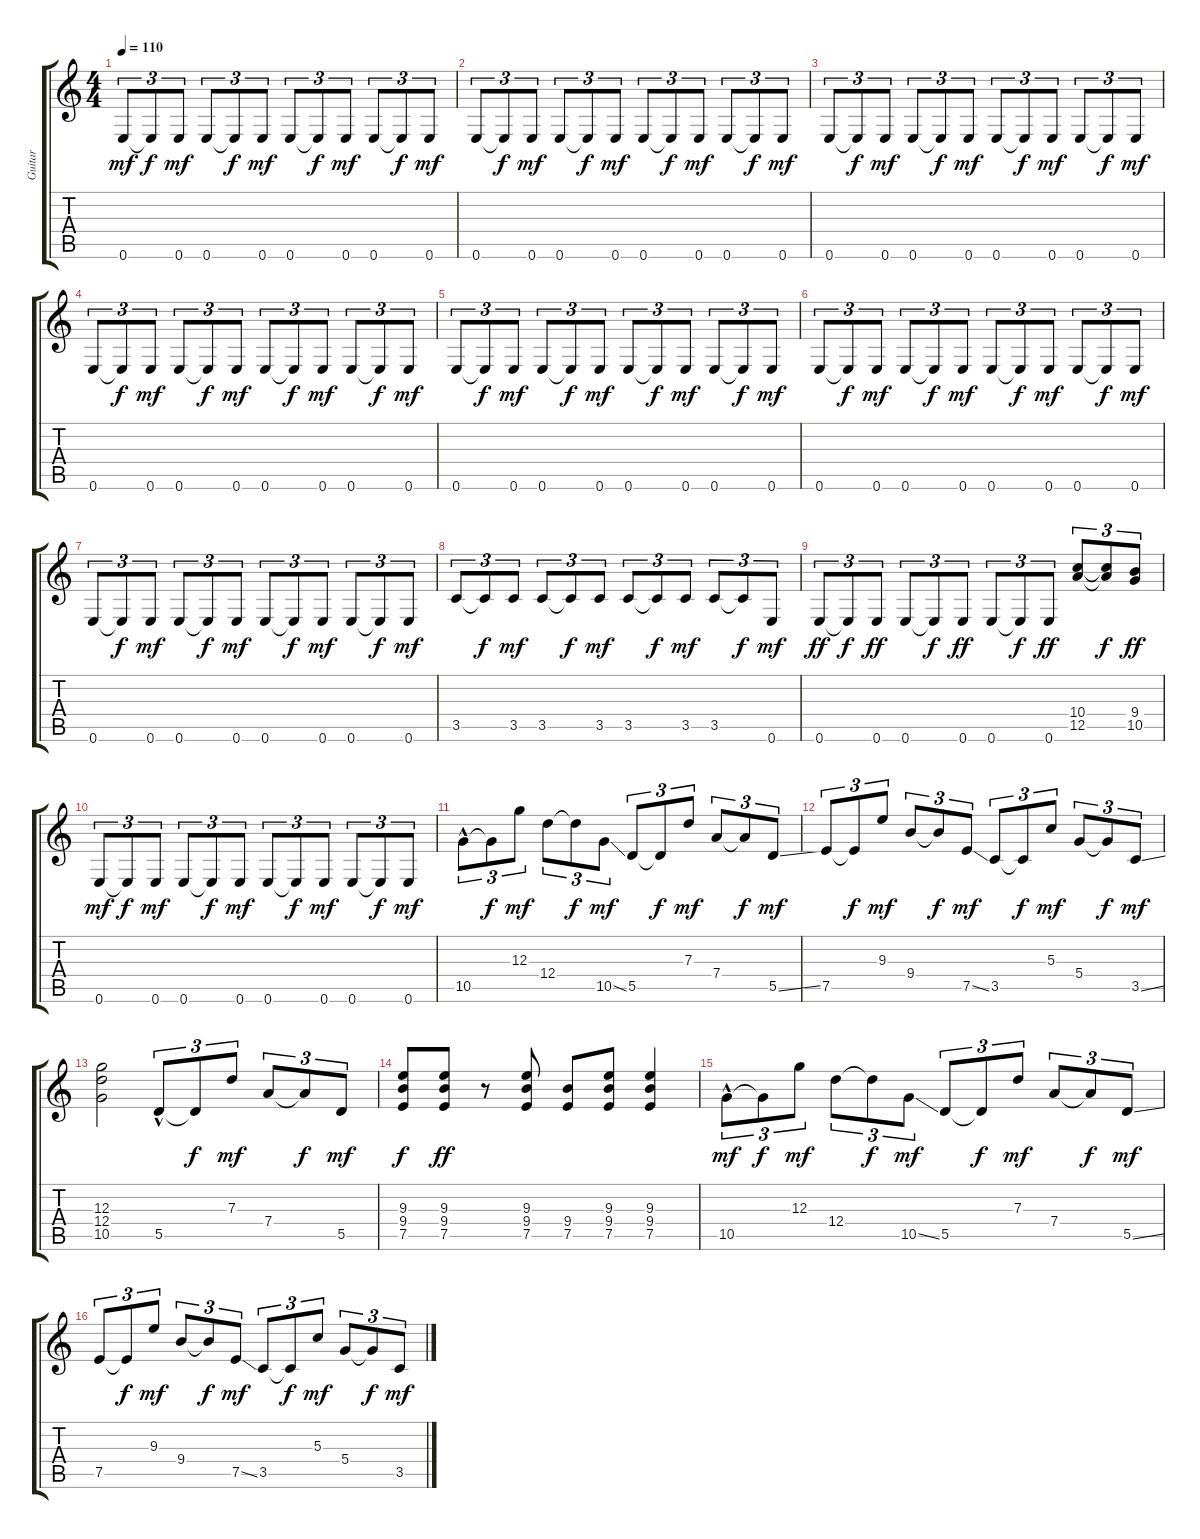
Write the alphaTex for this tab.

\track ("Guitar" "Guitar") {instrument distortionguitar}
\staff {score tabs}
\tuning (E4 B3 G3 D3 A2 E2) {hide}
\ts (4 4)
\tempo 110
\clef g2
\ks c
0.6.8{tu (3 2) dy mf} 0.6{t}.8{tu (3 2) dy f} 0.6.8{tu (3 2) dy mf} 0.6.8{tu (3 2)} 0.6{t}.8{tu (3 2) dy f} 0.6.8{tu (3 2) dy mf} 0.6.8{tu (3 2)} 0.6{t}.8{tu (3 2) dy f} 0.6.8{tu (3 2) dy mf} 0.6.8{tu (3 2)} 0.6{t}.8{tu (3 2) dy f} 0.6.8{tu (3 2) dy mf} |
0.6.8{tu (3 2)} 0.6{t}.8{tu (3 2) dy f} 0.6.8{tu (3 2) dy mf} 0.6.8{tu (3 2)} 0.6{t}.8{tu (3 2) dy f} 0.6.8{tu (3 2) dy mf} 0.6.8{tu (3 2)} 0.6{t}.8{tu (3 2) dy f} 0.6.8{tu (3 2) dy mf} 0.6.8{tu (3 2)} 0.6{t}.8{tu (3 2) dy f} 0.6.8{tu (3 2) dy mf} |
0.6.8{tu (3 2)} 0.6{t}.8{tu (3 2) dy f} 0.6.8{tu (3 2) dy mf} 0.6.8{tu (3 2)} 0.6{t}.8{tu (3 2) dy f} 0.6.8{tu (3 2) dy mf} 0.6.8{tu (3 2)} 0.6{t}.8{tu (3 2) dy f} 0.6.8{tu (3 2) dy mf} 0.6.8{tu (3 2)} 0.6{t}.8{tu (3 2) dy f} 0.6.8{tu (3 2) dy mf} |
0.6.8{tu (3 2)} 0.6{t}.8{tu (3 2) dy f} 0.6.8{tu (3 2) dy mf} 0.6.8{tu (3 2)} 0.6{t}.8{tu (3 2) dy f} 0.6.8{tu (3 2) dy mf} 0.6.8{tu (3 2)} 0.6{t}.8{tu (3 2) dy f} 0.6.8{tu (3 2) dy mf} 0.6.8{tu (3 2)} 0.6{t}.8{tu (3 2) dy f} 0.6.8{tu (3 2) dy mf} |
0.6.8{tu (3 2)} 0.6{t}.8{tu (3 2) dy f} 0.6.8{tu (3 2) dy mf} 0.6.8{tu (3 2)} 0.6{t}.8{tu (3 2) dy f} 0.6.8{tu (3 2) dy mf} 0.6.8{tu (3 2)} 0.6{t}.8{tu (3 2) dy f} 0.6.8{tu (3 2) dy mf} 0.6.8{tu (3 2)} 0.6{t}.8{tu (3 2) dy f} 0.6.8{tu (3 2) dy mf} |
0.6.8{tu (3 2)} 0.6{t}.8{tu (3 2) dy f} 0.6.8{tu (3 2) dy mf} 0.6.8{tu (3 2)} 0.6{t}.8{tu (3 2) dy f} 0.6.8{tu (3 2) dy mf} 0.6.8{tu (3 2)} 0.6{t}.8{tu (3 2) dy f} 0.6.8{tu (3 2) dy mf} 0.6.8{tu (3 2)} 0.6{t}.8{tu (3 2) dy f} 0.6.8{tu (3 2) dy mf} |
0.6.8{tu (3 2)} 0.6{t}.8{tu (3 2) dy f} 0.6.8{tu (3 2) dy mf} 0.6.8{tu (3 2)} 0.6{t}.8{tu (3 2) dy f} 0.6.8{tu (3 2) dy mf} 0.6.8{tu (3 2)} 0.6{t}.8{tu (3 2) dy f} 0.6.8{tu (3 2) dy mf} 0.6.8{tu (3 2)} 0.6{t}.8{tu (3 2) dy f} 0.6.8{tu (3 2) dy mf} |
3.5.8{tu (3 2)} 3.5{t}.8{tu (3 2) dy f} 3.5.8{tu (3 2) dy mf} 3.5.8{tu (3 2)} 3.5{t}.8{tu (3 2) dy f} 3.5.8{tu (3 2) dy mf} 3.5.8{tu (3 2)} 3.5{t}.8{tu (3 2) dy f} 3.5.8{tu (3 2) dy mf} 3.5.8{tu (3 2)} 3.5{t}.8{tu (3 2) dy f} 0.6.8{tu (3 2) dy mf} |
0.6.8{tu (3 2) dy ff} 0.6{t}.8{tu (3 2) dy f} 0.6.8{tu (3 2) dy ff} 0.6.8{tu (3 2)} 0.6{t}.8{tu (3 2) dy f} 0.6.8{tu (3 2) dy ff} 0.6.8{tu (3 2)} 0.6{t}.8{tu (3 2) dy f} 0.6.8{tu (3 2) dy ff} (10.4 12.5).8{tu (3 2)} (10.4{t} 12.5{t}).8{tu (3 2) dy f} (9.4 10.5).8{tu (3 2) dy ff} |
0.6.8{tu (3 2) dy mf} 0.6{t}.8{tu (3 2) dy f} 0.6.8{tu (3 2) dy mf} 0.6.8{tu (3 2)} 0.6{t}.8{tu (3 2) dy f} 0.6.8{tu (3 2) dy mf} 0.6.8{tu (3 2)} 0.6{t}.8{tu (3 2) dy f} 0.6.8{tu (3 2) dy mf} 0.6.8{tu (3 2)} 0.6{t}.8{tu (3 2) dy f} 0.6.8{tu (3 2) dy mf} |
10.5{hac}.8{tu (3 2)} 10.5{t}.8{tu (3 2) dy f} 12.3.8{tu (3 2) dy mf} 12.4.8{tu (3 2)} 12.4{t}.8{tu (3 2) dy f} 10.5{ss}.8{tu (3 2) dy mf} 5.5.8{tu (3 2)} 5.5{t}.8{tu (3 2) dy f} 7.3.8{tu (3 2) dy mf} 7.4.8{tu (3 2)} 7.4{t}.8{tu (3 2) dy f} 5.5{ss}.8{tu (3 2) dy mf} |
7.5.8{tu (3 2)} 7.5{t}.8{tu (3 2) dy f} 9.3.8{tu (3 2) dy mf} 9.4.8{tu (3 2)} 9.4{t}.8{tu (3 2) dy f} 7.5{ss}.8{tu (3 2) dy mf} 3.5.8{tu (3 2)} 3.5{t}.8{tu (3 2) dy f} 5.3.8{tu (3 2) dy mf} 5.4.8{tu (3 2)} 5.4{t}.8{tu (3 2) dy f} 3.5{ss}.8{tu (3 2) dy mf} |
(12.3 12.4 10.5).2 5.5{hac}.8{tu (3 2)} 5.5{t}.8{tu (3 2) dy f} 7.3.8{tu (3 2) dy mf} 7.4.8{tu (3 2)} 7.4{t}.8{tu (3 2) dy f} 5.5.8{tu (3 2) dy mf} |
(9.3 9.4 7.5).8{dy f} (9.3 9.4 7.5).8{dy ff} r.8 (9.3 9.4 7.5).8 (9.4 7.5).8 (9.3 9.4 7.5).8 (9.3 9.4 7.5).4 |
10.5{hac}.8{tu (3 2) dy mf} 10.5{t}.8{tu (3 2) dy f} 12.3.8{tu (3 2) dy mf} 12.4.8{tu (3 2)} 12.4{t}.8{tu (3 2) dy f} 10.5{ss}.8{tu (3 2) dy mf} 5.5.8{tu (3 2)} 5.5{t}.8{tu (3 2) dy f} 7.3.8{tu (3 2) dy mf} 7.4.8{tu (3 2)} 7.4{t}.8{tu (3 2) dy f} 5.5{ss}.8{tu (3 2) dy mf} |
7.5.8{tu (3 2)} 7.5{t}.8{tu (3 2) dy f} 9.3.8{tu (3 2) dy mf} 9.4.8{tu (3 2)} 9.4{t}.8{tu (3 2) dy f} 7.5{ss}.8{tu (3 2) dy mf} 3.5.8{tu (3 2)} 3.5{t}.8{tu (3 2) dy f} 5.3.8{tu (3 2) dy mf} 5.4.8{tu (3 2)} 5.4{t}.8{tu (3 2) dy f} 3.5{ss}.8{tu (3 2) dy mf}
